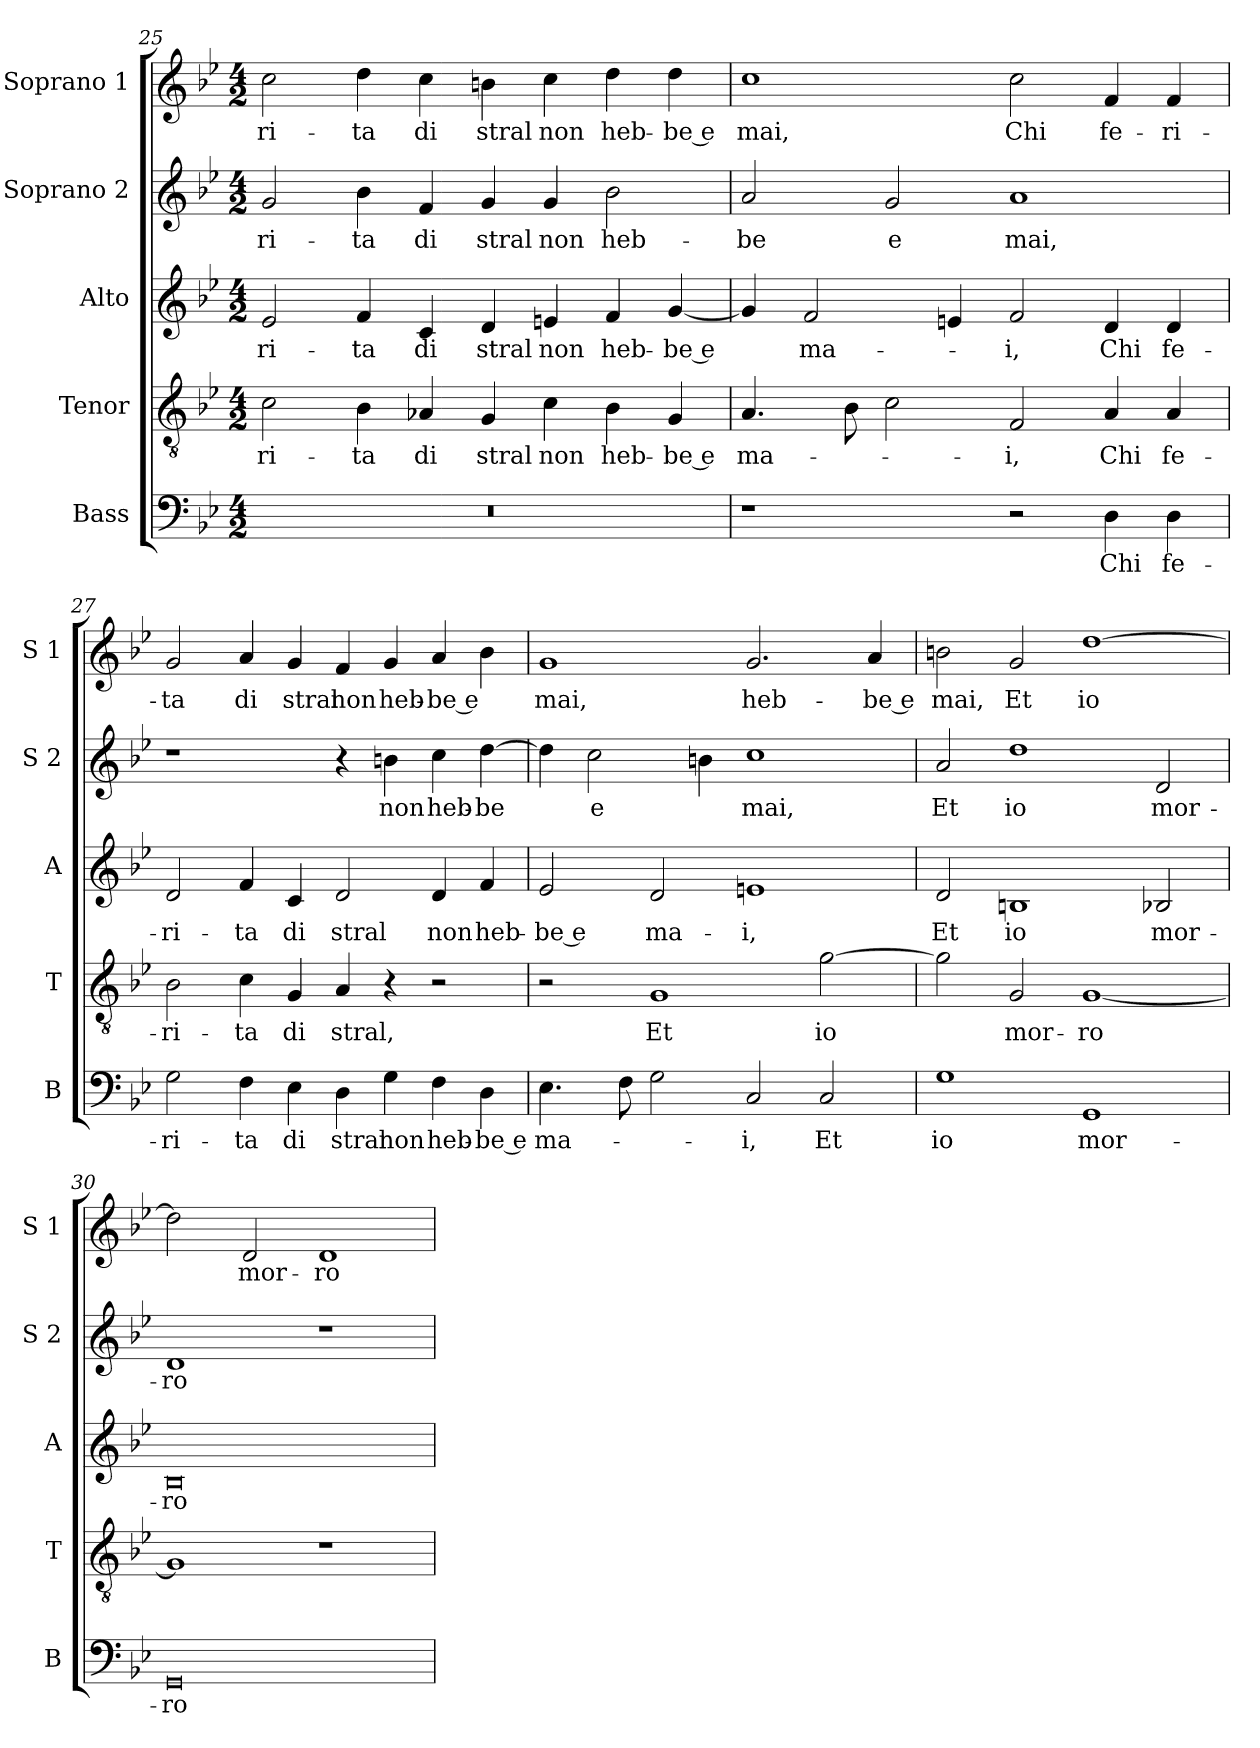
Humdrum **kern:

**kern	**text	**kern	**text	**kern	**text	**kern	**text	**kern	**text
*part5	*part5	*part4	*part4	*part3	*part3	*part2	*part2	*part1	*part1
*staff5	*staff5	*staff4	*staff4	*staff3	*staff3	*staff2	*staff2	*staff1	*staff1
*I"Bass	*	*I"Tenor	*	*I"Alto	*	*I"Soprano 2	*	*I"Soprano 1	*
*I'B	*	*I'T	*	*I'A	*	*I'S 2	*	*I'S 1	*
*clefF4	*	*clefGv2	*	*clefG2	*	*clefG2	*	*clefG2	*
*k[b-e-]	*	*k[b-e-]	*	*k[b-e-]	*	*k[b-e-]	*	*k[b-e-]	*
*B-:	*	*B-:	*	*B-:	*	*B-:	*	*B-:	*
*M4/2	*	*M4/2	*	*M4/2	*	*M4/2	*	*M4/2	*
=25	=25	=25	=25	=25	=25	=25	=25	=25	=25
!	!	!	!LO:LY:b	!	!	!	!	!	!
!	!	!	!	!	!LO:LY:b	!	!	!	!
!	!	!	!	!	!	!	!LO:LY:b	!	!
!	!	!	!	!	!	!	!	!	!LO:LY:b
0r	.	2c\	-ri-	2e-/	-ri-	2g/	-ri-	2cc\	-ri-
!	!	!	!LO:LY:b	!	!	!	!	!	!
!	!	!	!	!	!LO:LY:b	!	!	!	!
!	!	!	!	!	!	!	!LO:LY:b	!	!
!	!	!	!	!	!	!	!	!	!LO:LY:b
.	.	4B-\	-ta	4f/	-ta	4b-\	-ta	4dd\	-ta
!	!	!	!LO:LY:b	!	!	!	!	!	!
!	!	!	!	!	!LO:LY:b	!	!	!	!
!	!	!	!	!	!	!	!LO:LY:b	!	!
!	!	!	!	!	!	!	!	!	!LO:LY:b
.	.	4A-X/	di	4c/	di	4f/	di	4cc\	di
!	!	!	!LO:LY:b	!	!	!	!	!	!
!	!	!	!	!	!LO:LY:b	!	!	!	!
!	!	!	!	!	!	!	!LO:LY:b	!	!
!	!	!	!	!	!	!	!	!	!LO:LY:b
.	.	4G/	stral	4d/	stral	4g/	stral	4bn\	stral
!	!	!	!LO:LY:b	!	!	!	!	!	!
!	!	!	!	!	!LO:LY:b	!	!	!	!
!	!	!	!	!	!	!	!LO:LY:b	!	!
!	!	!	!	!	!	!	!	!	!LO:LY:b
.	.	4c\	non	4en/	non	4g/	non	4cc\	non
!	!	!	!LO:LY:b	!	!	!	!	!	!
!	!	!	!	!	!LO:LY:b	!	!	!	!
!	!	!	!	!	!	!	!LO:LY:b	!	!
!	!	!	!	!	!	!	!	!	!LO:LY:b
.	.	4B-\	heb-	4f/	heb-	2b-\	heb-	4dd\	heb-
!	!	!	!LO:LY:b	!	!	!	!	!	!
!	!	!	!	!	!LO:LY:b	!	!	!	!
!	!	!	!	!	!	!	!	!	!LO:LY:b
.	.	4G/	-be e	[4g/	-be e	.	.	4dd\	-be e
!!LO:LB:g=z
=26	=26	=26	=26	=26	=26	=26	=26	=26	=26
!	!	!	!LO:LY:b	!	!	!	!	!	!
!	!	!	!	!	!	!	!LO:LY:b	!	!
!	!	!	!	!	!	!	!	!	!LO:LY:b
1r	.	4.A/	ma-	4g/]	.	2a/	-be	1cc	mai,
!	!	!	!	!	!LO:LY:b	!	!	!	!
.	.	.	.	2f/	ma-	.	.	.	.
.	.	8B-\	.	.	.	.	.	.	.
!	!	!	!	!	!	!	!LO:LY:b	!	!
.	.	2c\	.	.	.	2g/	e	.	.
.	.	.	.	4en/	.	.	.	.	.
!	!	!	!LO:LY:b	!	!	!	!	!	!
!	!	!	!	!	!LO:LY:b	!	!	!	!
!	!	!	!	!	!	!	!LO:LY:b	!	!
!	!	!	!	!	!	!	!	!	!LO:LY:b
2r	.	2F/	-i,	2f/	-i,	1a	mai,	2cc\	Chi
!	!LO:LY:b	!	!	!	!	!	!	!	!
!	!	!	!LO:LY:b	!	!	!	!	!	!
!	!	!	!	!	!LO:LY:b	!	!	!	!
!	!	!	!	!	!	!	!	!	!LO:LY:b
4D\	Chi	4A/	Chi	4d/	Chi	.	.	4f/	fe-
!	!LO:LY:b	!	!	!	!	!	!	!	!
!	!	!	!LO:LY:b	!	!	!	!	!	!
!	!	!	!	!	!LO:LY:b	!	!	!	!
!	!	!	!	!	!	!	!	!	!LO:LY:b
4D\	fe-	4A/	fe-	4d/	fe-	.	.	4f/	-ri-
=27	=27	=27	=27	=27	=27	=27	=27	=27	=27
!	!LO:LY:b	!	!	!	!	!	!	!	!
!	!	!	!LO:LY:b	!	!	!	!	!	!
!	!	!	!	!	!LO:LY:b	!	!	!	!
!	!	!	!	!	!	!	!	!	!LO:LY:b
2G\	-ri-	2B-\	-ri-	2d/	-ri-	1r	.	2g/	-ta
!	!LO:LY:b	!	!	!	!	!	!	!	!
!	!	!	!LO:LY:b	!	!	!	!	!	!
!	!	!	!	!	!LO:LY:b	!	!	!	!
!	!	!	!	!	!	!	!	!	!LO:LY:b
4F\	-ta	4c\	-ta	4f/	-ta	.	.	4a/	di
!	!LO:LY:b	!	!	!	!	!	!	!	!
!	!	!	!LO:LY:b	!	!	!	!	!	!
!	!	!	!	!	!LO:LY:b	!	!	!	!
!	!	!	!	!	!	!	!	!	!LO:LY:b
4E-\	di	4G/	di	4c/	di	.	.	4g/	stral
!	!LO:LY:b	!	!	!	!	!	!	!	!
!	!	!	!LO:LY:b	!	!	!	!	!	!
!	!	!	!	!	!LO:LY:b	!	!	!	!
!	!	!	!	!	!	!	!	!	!LO:LY:b
4D\	stral	4A/	stral,	2d/	stral	4r	.	4f/	non
!	!LO:LY:b	!	!	!	!	!	!	!	!
!	!	!	!	!	!	!	!LO:LY:b	!	!
!	!	!	!	!	!	!	!	!	!LO:LY:b
4G\	non	4r	.	.	.	4bn\	non	4g/	heb-
!	!LO:LY:b	!	!	!	!	!	!	!	!
!	!	!	!	!	!LO:LY:b	!	!	!	!
!	!	!	!	!	!	!	!LO:LY:b	!	!
!	!	!	!	!	!	!	!	!	!LO:LY:b
4F\	heb-	2r	.	4d/	non	4cc\	heb-	4a/	-be e
!	!LO:LY:b	!	!	!	!	!	!	!	!
!	!	!	!	!	!LO:LY:b	!	!	!	!
!	!	!	!	!	!	!	!LO:LY:b	!	!
4D\	-be e	.	.	4f/	heb-	[4dd\	-be	4b-\	.
=28	=28	=28	=28	=28	=28	=28	=28	=28	=28
!	!LO:LY:b	!	!	!	!	!	!	!	!
!	!	!	!	!	!LO:LY:b	!	!	!	!
!	!	!	!	!	!	!	!	!	!LO:LY:b
4.E-\	ma-	2r	.	2e-/	-be e	4dd\]	.	1g	mai,
!	!	!	!	!	!	!	!LO:LY:b	!	!
.	.	.	.	.	.	2cc\	e	.	.
8F\	.	.	.	.	.	.	.	.	.
!	!	!	!LO:LY:b	!	!	!	!	!	!
!	!	!	!	!	!LO:LY:b	!	!	!	!
2G\	.	1G	Et	2d/	ma-	.	.	.	.
.	.	.	.	.	.	4bn\	.	.	.
!	!LO:LY:b	!	!	!	!	!	!	!	!
!	!	!	!	!	!LO:LY:b	!	!	!	!
!	!	!	!	!	!	!	!LO:LY:b	!	!
!	!	!	!	!	!	!	!	!	!LO:LY:b
2C/	-i,	.	.	1en	-i,	1cc	mai,	2.g/	heb-
!	!LO:LY:b	!	!	!	!	!	!	!	!
!	!	!	!LO:LY:b	!	!	!	!	!	!
2C/	Et	[2g\	io	.	.	.	.	.	.
!	!	!	!	!	!	!	!	!	!LO:LY:b
.	.	.	.	.	.	.	.	4a/	-be e
!!LO:PB:g=z
=29	=29	=29	=29	=29	=29	=29	=29	=29	=29
!	!LO:LY:b	!	!	!	!	!	!	!	!
!	!	!	!	!	!LO:LY:b	!	!	!	!
!	!	!	!	!	!	!	!LO:LY:b	!	!
!	!	!	!	!	!	!	!	!	!LO:LY:b
1G	io	2g\]	.	2d/	Et	2a/	Et	2bn\	mai,
!	!	!	!LO:LY:b	!	!	!	!	!	!
!	!	!	!	!	!LO:LY:b	!	!	!	!
!	!	!	!	!	!	!	!LO:LY:b	!	!
!	!	!	!	!	!	!	!	!	!LO:LY:b
.	.	2G/	mor-	1Bn	io	1dd	io	2g/	Et
!	!LO:LY:b	!	!	!	!	!	!	!	!
!	!	!	!LO:LY:b	!	!	!	!	!	!
!	!	!	!	!	!	!	!	!	!LO:LY:b
1GG	mor-	[1G	-ro	.	.	.	.	[1dd	io
!	!	!	!	!	!LO:LY:b	!	!	!	!
!	!	!	!	!	!	!	!LO:LY:b	!	!
.	.	.	.	2B-X/	mor-	2d/	mor-	.	.
=30	=30	=30	=30	=30	=30	=30	=30	=30	=30
!	!LO:LY:b	!	!	!	!	!	!	!	!
!	!	!	!	!	!LO:LY:b	!	!	!	!
!	!	!	!	!	!	!	!LO:LY:b	!	!
0GG	-ro	1G]	.	0B-	-ro	1d	-ro	2dd\]	.
!	!	!	!	!	!	!	!	!	!LO:LY:b
.	.	.	.	.	.	.	.	2d/	mor-
!	!	!	!	!	!	!	!	!	!LO:LY:b
.	.	1r	.	.	.	1r	.	1d	-ro
=	=	=	=	=	=	=	=	=	=
*-	*-	*-	*-	*-	*-	*-	*-	*-	*-
